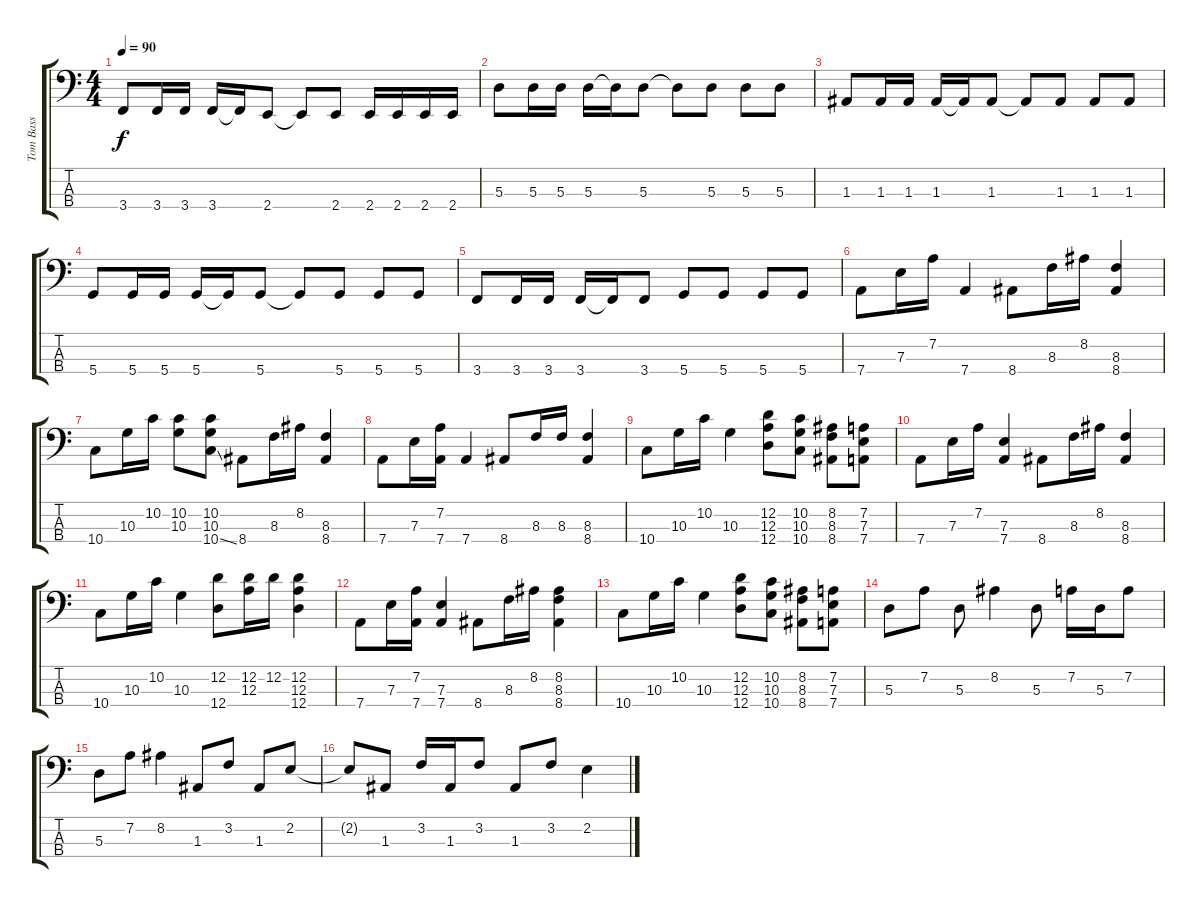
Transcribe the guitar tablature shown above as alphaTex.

\track ("Tom Bass" "Tom Bass") {instrument slapbass1}
\staff {score tabs}
\tuning (G2 D2 A1 D1) {hide}
\ts (4 4)
\tempo 90
\clef f4
\ks c
3.4.8{dy f} 3.4.16 3.4.16 3.4.16 3.4{t}.16 2.4.8 2.4{t}.8 2.4.8 2.4.16 2.4.16 2.4.16 2.4.16 |
5.3.8 5.3.16 5.3.16 5.3.16 5.3{t}.16 5.3.8 5.3{t}.8 5.3.8 5.3.8 5.3.8 |
1.3.8 1.3.16 1.3.16 1.3.16 1.3{t}.16 1.3.8 1.3{t}.8 1.3.8 1.3.8 1.3.8 |
5.4.8 5.4.16 5.4.16 5.4.16 5.4{t}.16 5.4.8 5.4{t}.8 5.4.8 5.4.8 5.4.8 |
3.4.8 3.4.16 3.4.16 3.4.16 3.4{t}.16 3.4.8 5.4.8 5.4.8 5.4.8 5.4.8 |
7.4.8 7.3.16 7.2.16 7.4.4 8.4.8 8.3.16 8.2.16 (8.3 8.4).4 |
10.4.8 10.3.16 10.2.16 (10.2 10.3).8 (10.2 10.3 10.4{ss}).8 8.4.8 8.3.16 8.2.16 (8.3 8.4).4 |
7.4.8 7.3.16 (7.2 7.4).16 7.4.4 8.4.8 8.3.16 8.3.16 (8.3 8.4).4 |
10.4.8 10.3.16 10.2.16 10.3.4 (12.2 12.3 12.4).8 (10.2 10.3 10.4).8 (8.2 8.3 8.4).8 (7.2 7.3 7.4).8 |
7.4.8 7.3.16 7.2.16 (7.3 7.4).4 8.4.8 8.3.16 8.2.16 (8.3 8.4).4 |
10.4.8 10.3.16 10.2.16 10.3.4 (12.2 12.4).8 (12.2 12.3).16 12.2.16 (12.2 12.3 12.4).4 |
7.4.8 7.3.16 (7.2 7.4).16 (7.3 7.4).4 8.4.8 8.3.16 8.2.16 (8.2 8.3 8.4).4 |
10.4.8 10.3.16 10.2.16 10.3.4 (12.2 12.3 12.4).8 (10.2 10.3 10.4).8 (8.2 8.3 8.4).8 (7.2 7.3 7.4).8 |
5.3.8 7.2.8 5.3.8 8.2.4 5.3.8 7.2.16 5.3.16 7.2.8 |
5.3.8 7.2.8 8.2.4 1.3.8 3.2.8 1.3.8 2.2.8 |
2.2{t}.8 1.3.8 3.2.16 1.3.16 3.2.8 1.3.8 3.2.8 2.2.4
